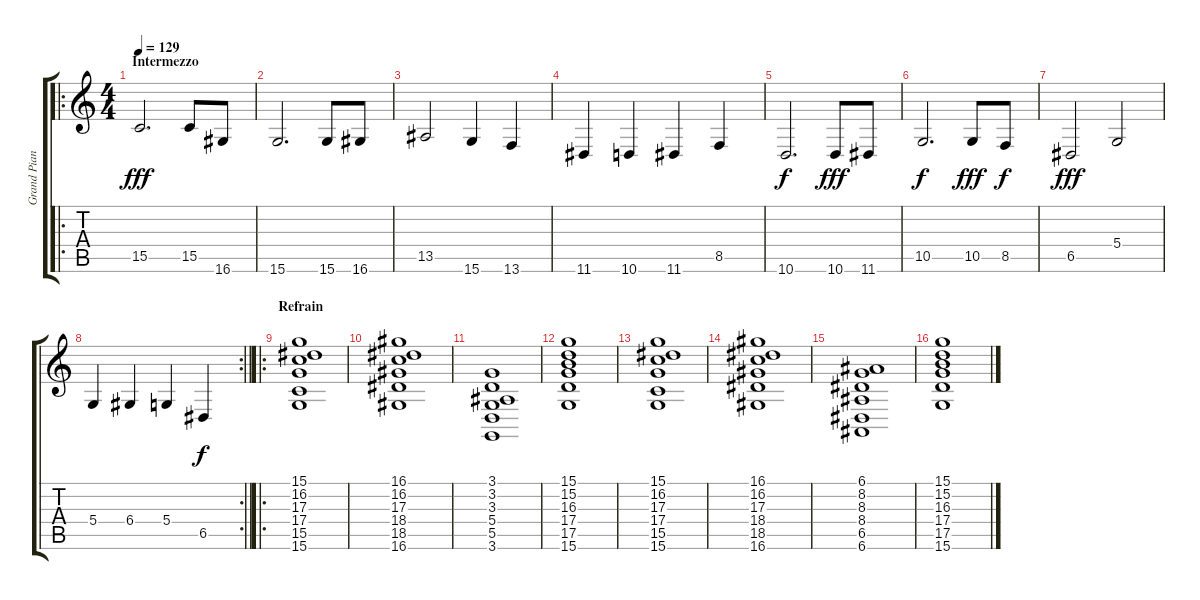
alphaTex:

\track ("Grand Piano" "Grand Pian") {instrument acousticgrandpiano}
\staff {score tabs}
\tuning (E4 B3 G3 D3 A2 E2) {hide}
\ro
\ts (4 4)
\section ("" "Intermezzo")
\tempo 129
\clef g2
\ks c
15.5.2{d dy fff} 15.5.8 16.6.8 |
15.6.2{d} 15.6.8 16.6.8 |
13.5.2 15.6.4 13.6.4 |
11.6.4 10.6.4 11.6.4 8.5.4 |
10.6.2{d dy f} 10.6.8{dy fff} 11.6.8 |
10.5.2{d dy f} 10.5.8{dy fff} 8.5.8{dy f} |
6.5.2{dy fff} 5.4.2 |
\rc 2
\barLineRight lightlight
5.4.4 6.4.4 5.4.4 6.5.4{dy f} |
\ro
\section ("" "Refrain")
(15.1 16.2 17.3 17.4 15.5 15.6).1 |
(16.1 16.2 17.3 18.4 18.5 16.6).1 |
(3.1 3.2 3.3 5.4 5.5 3.6).1 |
(15.1 15.2 16.3 17.4 17.5 15.6).1 |
(15.1 16.2 17.3 17.4 15.5 15.6).1 |
(16.1 16.2 17.3 18.4 18.5 16.6).1 |
(6.1 8.2 8.3 8.4 6.5 6.6).1 |
(15.1 15.2 16.3 17.4 17.5 15.6).1
